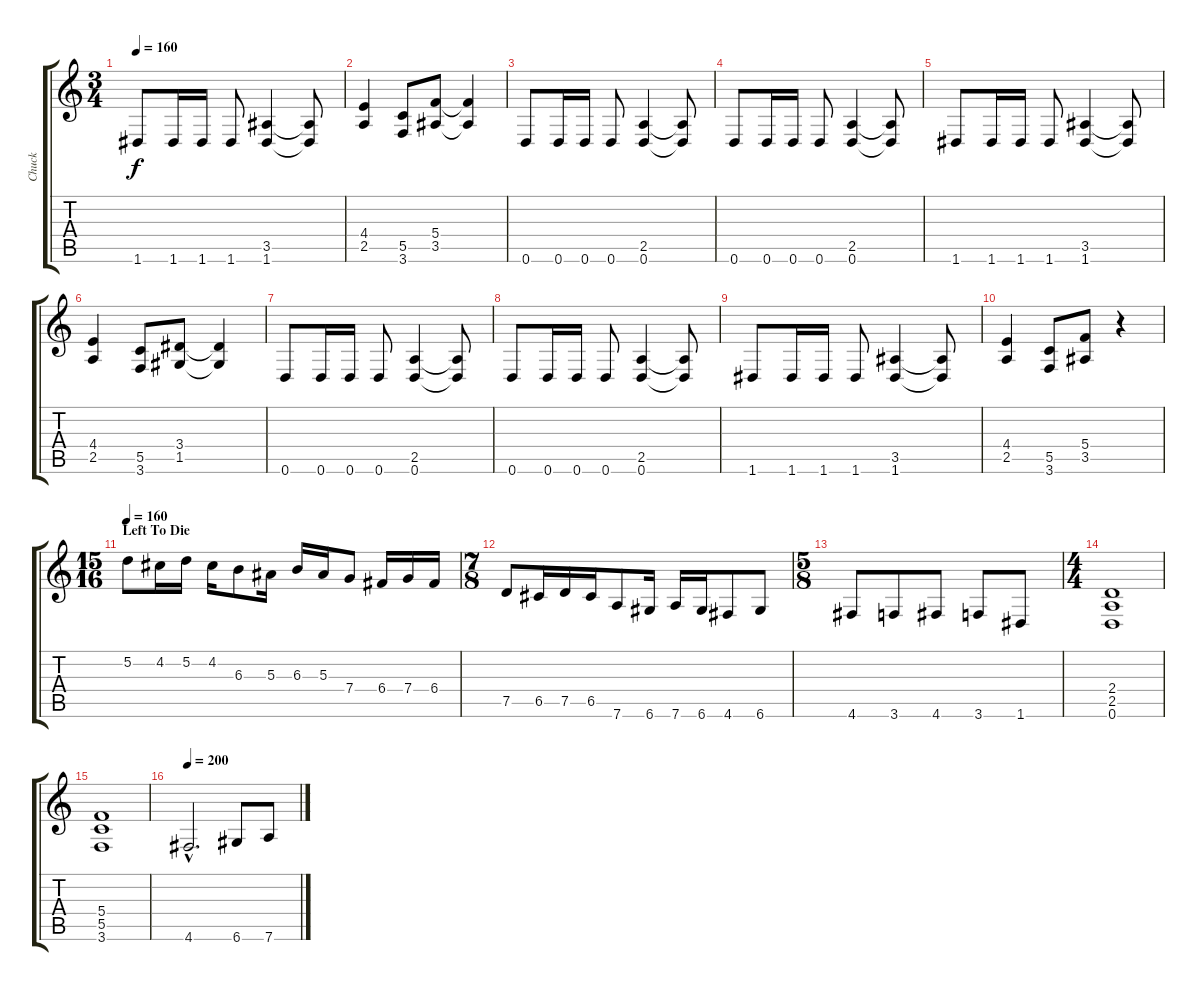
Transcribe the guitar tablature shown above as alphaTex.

\track ("Chuck" "Chuck") {instrument distortionguitar}
\staff {score tabs}
\tuning (D4 A3 F3 C3 G2 D2) {hide}
\ts (3 4)
\tempo 160
\clef g2
\ks c
1.6.8{dy f} 1.6.16 1.6.16 1.6.8 (3.5 1.6).4 (3.5{t} 1.6{t}).8 |
(4.4 2.5).4 (5.5 3.6).8 (5.4 3.5).8 (5.4{t} 3.5{t}).4 |
0.6.8 0.6.16 0.6.16 0.6.8 (2.5 0.6).4 (2.5{t} 0.6{t}).8 |
0.6.8 0.6.16 0.6.16 0.6.8 (2.5 0.6).4 (2.5{t} 0.6{t}).8 |
1.6.8 1.6.16 1.6.16 1.6.8 (3.5 1.6).4 (3.5{t} 1.6{t}).8 |
(4.4 2.5).4 (5.5 3.6).8 (3.4 1.5).8 (3.4{t} 1.5{t}).4 |
0.6.8 0.6.16 0.6.16 0.6.8 (2.5 0.6).4 (2.5{t} 0.6{t}).8 |
0.6.8 0.6.16 0.6.16 0.6.8 (2.5 0.6).4 (2.5{t} 0.6{t}).8 |
1.6.8 1.6.16 1.6.16 1.6.8 (3.5 1.6).4 (3.5{t} 1.6{t}).8 |
(4.4 2.5).4 (5.5 3.6).8 (5.4 3.5).8 r.4 |
\ts (15 16)
\section ("" "Left To Die")
\tempo 160
5.2.8 4.2.16 5.2.16 4.2.16 6.3.8 5.3.16 6.3.16 5.3.16 7.4.8 6.4.16 7.4.16 6.4.16 |
\ts (7 8)
7.5.8 6.5.16 7.5.16 6.5.16 7.6.8 6.6.16 7.6.16 6.6.16 4.6.8 6.6.8 |
\ts (5 8)
4.6.8 3.6.8 4.6.8 3.6.8 1.6.8 |
\ts (4 4)
(2.4 2.5 0.6).1 |
(5.4 5.5 3.6).1 |
\tempo 200
4.6{hac}.2{d} 6.6.8 7.6.8
